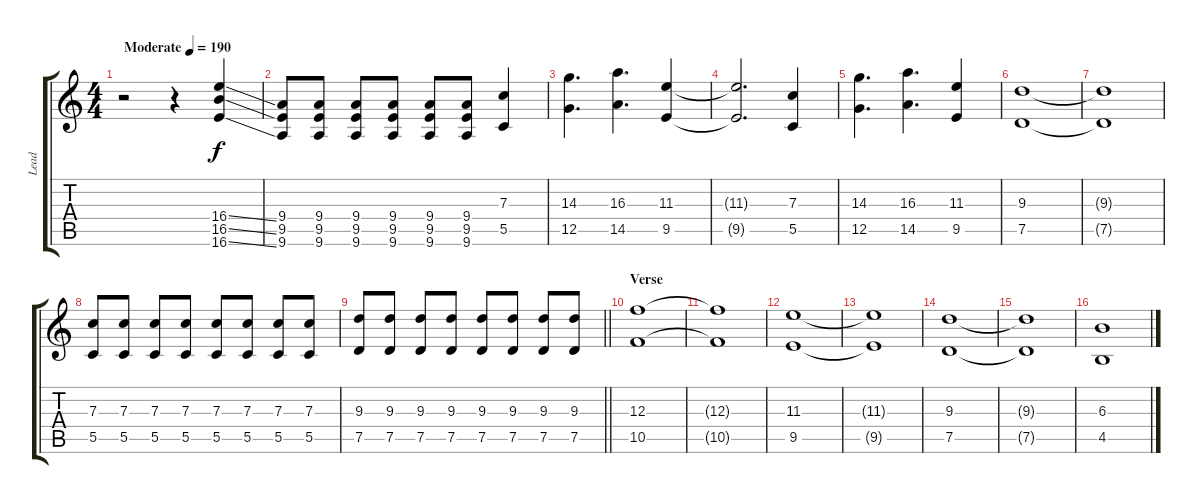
\track ("Lead" "Lead") {instrument distortionguitar}
\staff {score tabs}
\tuning (D4 A3 F3 C3 G2 C2) {hide}
\ts (4 4)
\tempo (190 "Moderate")
\clef g2
\ks c
r.2{dy f instrument distortionguitar} r.4 (16.4{ss} 16.5{ss} 16.6{ss}).4 |
(9.4 9.5 9.6).8 (9.4 9.5 9.6).8 (9.4 9.5 9.6).8 (9.4 9.5 9.6).8 (9.4 9.5 9.6).8 (9.4 9.5 9.6).8 (7.3 5.5).4 |
(14.3 12.5).4{d} (16.3 14.5).4{d} (11.3 9.5).4 |
(11.3{t} 9.5{t}).2{d} (7.3 5.5).4 |
(14.3 12.5).4{d} (16.3 14.5).4{d} (11.3 9.5).4 |
(9.3 7.5).1 |
(9.3{t} 7.5{t}).1 |
(7.3 5.5).8 (7.3 5.5).8 (7.3 5.5).8 (7.3 5.5).8 (7.3 5.5).8 (7.3 5.5).8 (7.3 5.5).8 (7.3 5.5).8 |
\barLineRight lightlight
(9.3 7.5).8 (9.3 7.5).8 (9.3 7.5).8 (9.3 7.5).8 (9.3 7.5).8 (9.3 7.5).8 (9.3 7.5).8 (9.3 7.5).8 |
\section ("" "Verse")
(12.3 10.5).1 |
(12.3{t} 10.5{t}).1 |
(11.3 9.5).1 |
(11.3{t} 9.5{t}).1 |
(9.3 7.5).1 |
(9.3{t} 7.5{t}).1 |
(6.3 4.5).1
